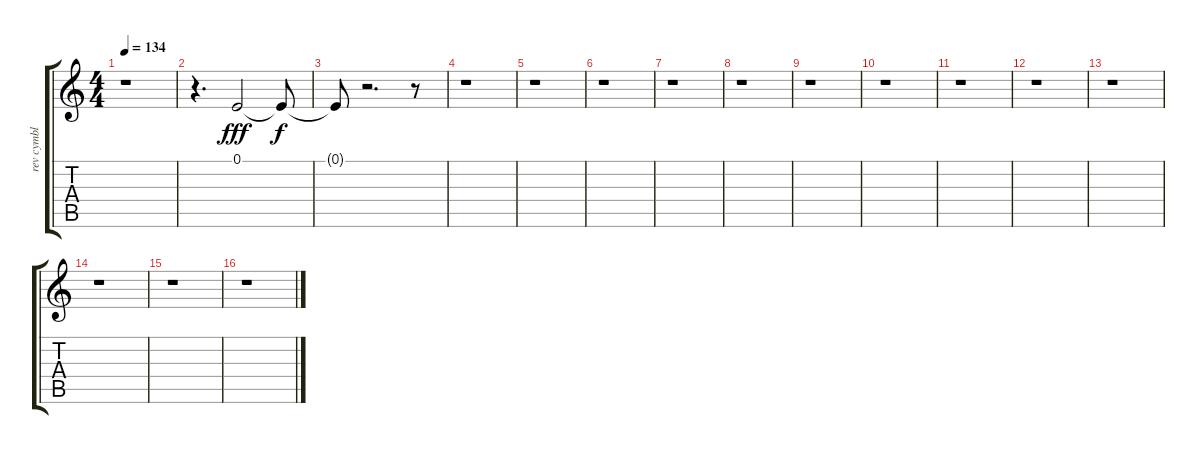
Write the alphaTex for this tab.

\track ("rev cymbl" "rev cymbl") {instrument reversecymbal}
\staff {score tabs}
\tuning (E4 B3 G3 D3 A2 E2) {hide}
\ts (4 4)
\tempo 134
\clef g2
\ks c
r.1{dy f} |
r.4{d} 0.1.2{dy fff} 0.1{t}.8{dy f} |
0.1{t}.8 r.2{d} r.8 |
r.1 |
r.1 |
r.1 |
r.1 |
r.1 |
r.1 |
r.1 |
r.1 |
r.1 |
r.1 |
r.1 |
r.1 |
r.1
